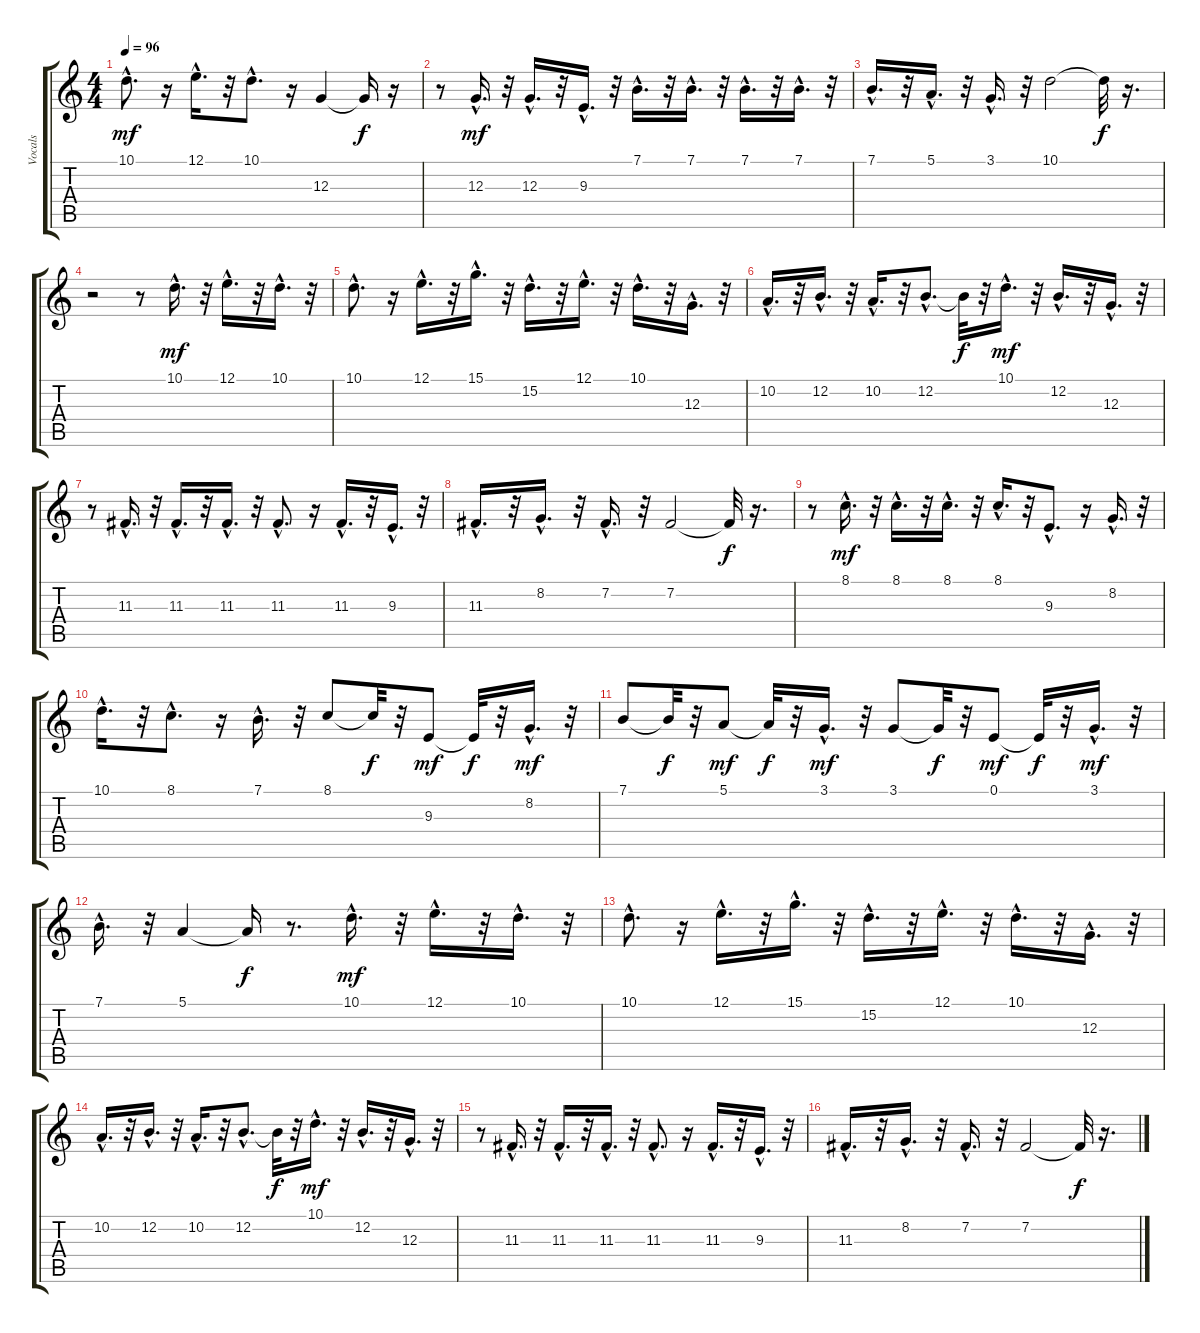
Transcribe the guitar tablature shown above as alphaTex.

\track ("Vocals" "Vocals") {instrument flute}
\staff {score tabs}
\tuning (E4 B3 G3 D3 A2 E2) {hide}
\ts (4 4)
\tempo 96
\clef g2
\ks c
10.1{hac}.8{d dy mf} r.16 12.1{hac}.16{d} r.32 10.1{hac}.8{d} r.16 12.3.4 12.3{t}.16{dy f} r.16 |
r.8 12.3{hac}.16{d dy mf} r.32 12.3{hac}.16{d} r.32 9.3{hac}.16{d} r.32 7.1{hac}.16{d} r.32 7.1{hac}.16{d} r.32 7.1{hac}.16{d} r.32 7.1{hac}.16{d} r.32 |
7.1{hac}.16{d} r.32 5.1{hac}.16{d} r.32 3.1{hac}.16{d} r.32 10.1.2 10.1{t}.32{dy f} r.16{d} |
r.2 r.8 10.1{hac}.16{d dy mf} r.32 12.1{hac}.16{d} r.32 10.1{hac}.16{d} r.32 |
10.1{hac}.8{d} r.16 12.1{hac}.16{d} r.32 15.1{hac}.16{d} r.32 15.2{hac}.16{d} r.32 12.1{hac}.16{d} r.32 10.1{hac}.16{d} r.32 12.3{hac}.16{d} r.32 |
10.2{hac}.16{d} r.32 12.2{hac}.16{d} r.32 10.2{hac}.16{d} r.32 12.2{hac}.8{d} 12.2{t}.32{dy f} r.32 10.1{hac}.16{d dy mf} r.32 12.2{hac}.16{d} r.32 12.3{hac}.16{d} r.32 |
r.8 11.3{hac}.16{d} r.32 11.3{hac}.16{d} r.32 11.3{hac}.16{d} r.32 11.3{hac}.8{d} r.16 11.3{hac}.16{d} r.32 9.3{hac}.16{d} r.32 |
11.3{hac}.16{d} r.32 8.2{hac}.16{d} r.32 7.2{hac}.16{d} r.32 7.2.2 7.2{t}.32{dy f} r.16{d} |
r.8 8.1{hac}.16{d dy mf} r.32 8.1{hac}.16{d} r.32 8.1{hac}.16{d} r.32 8.1{hac}.16{d} r.32 9.3{hac}.8{d} r.16 8.2{hac}.16{d} r.32 |
10.1{hac}.16{d} r.32 8.1{hac}.8{d} r.16 7.1{hac}.16{d} r.32 8.1.8 8.1{t}.32{dy f} r.32 9.3.8{dy mf} 9.3{t}.32{dy f} r.32 8.2{hac}.16{d dy mf} r.32 |
7.1.8 7.1{t}.32{dy f} r.32 5.1.8{dy mf} 5.1{t}.32{dy f} r.32 3.1{hac}.16{d dy mf} r.32 3.1.8 3.1{t}.32{dy f} r.32 0.1.8{dy mf} 0.1{t}.32{dy f} r.32 3.1{hac}.16{d dy mf} r.32 |
7.1{hac}.16{d} r.32 5.1.4 5.1{t}.16{dy f} r.8{d} 10.1{hac}.16{d dy mf} r.32 12.1{hac}.16{d} r.32 10.1{hac}.16{d} r.32 |
10.1{hac}.8{d} r.16 12.1{hac}.16{d} r.32 15.1{hac}.16{d} r.32 15.2{hac}.16{d} r.32 12.1{hac}.16{d} r.32 10.1{hac}.16{d} r.32 12.3{hac}.16{d} r.32 |
10.2{hac}.16{d} r.32 12.2{hac}.16{d} r.32 10.2{hac}.16{d} r.32 12.2{hac}.8{d} 12.2{t}.32{dy f} r.32 10.1{hac}.16{d dy mf} r.32 12.2{hac}.16{d} r.32 12.3{hac}.16{d} r.32 |
r.8 11.3{hac}.16{d} r.32 11.3{hac}.16{d} r.32 11.3{hac}.16{d} r.32 11.3{hac}.8{d} r.16 11.3{hac}.16{d} r.32 9.3{hac}.16{d} r.32 |
11.3{hac}.16{d} r.32 8.2{hac}.16{d} r.32 7.2{hac}.16{d} r.32 7.2.2 7.2{t}.32{dy f} r.16{d}
